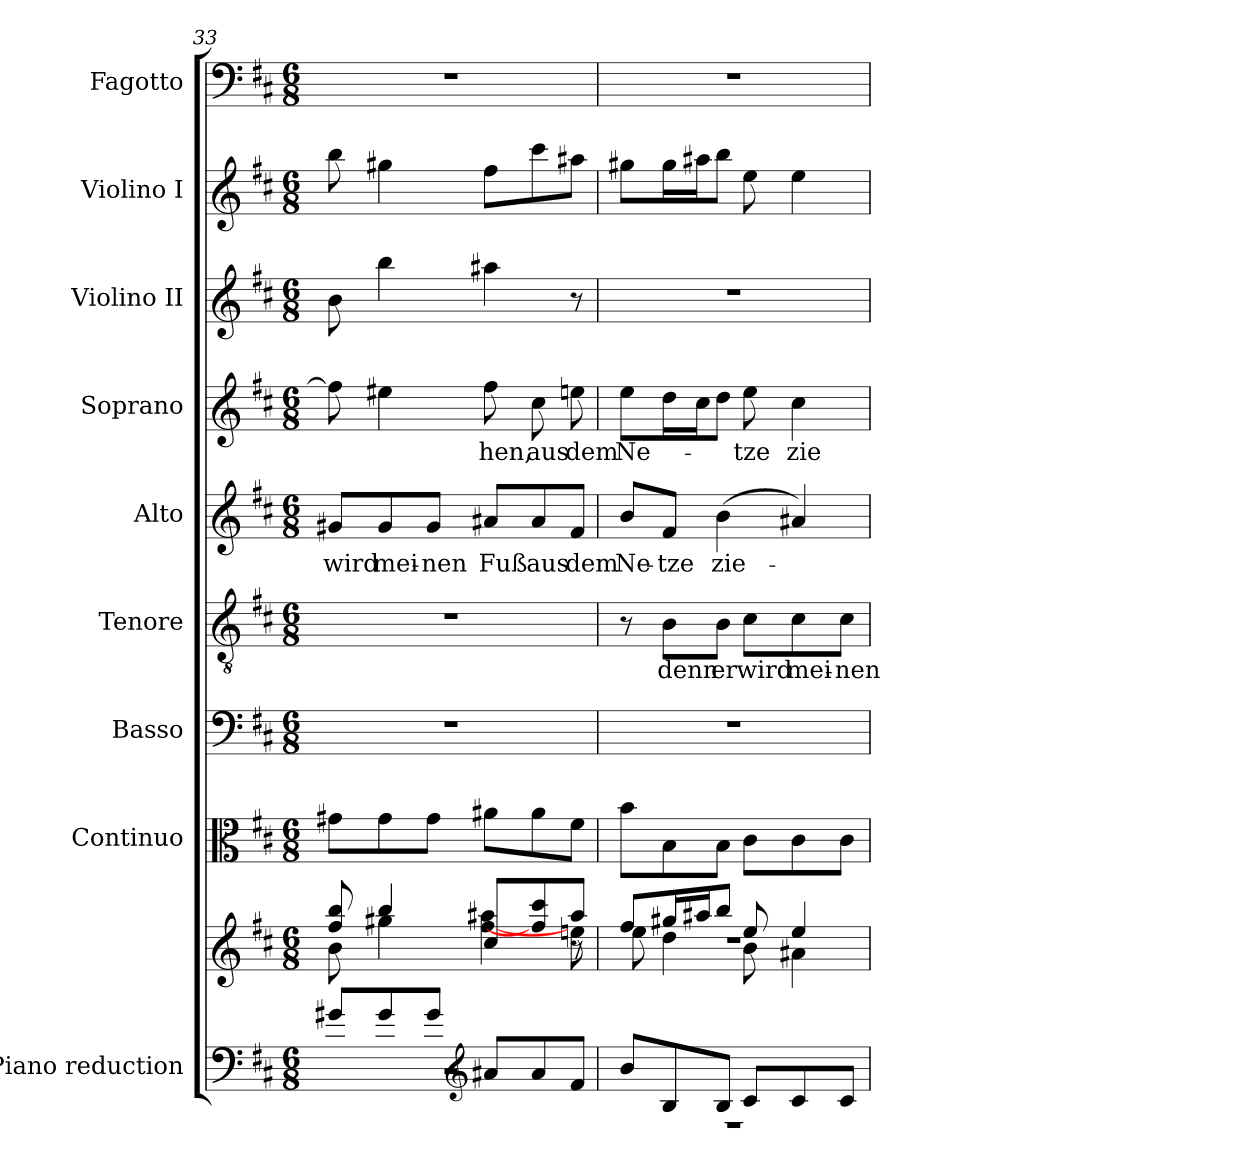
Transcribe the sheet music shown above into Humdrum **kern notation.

**kern	**kern	**kern	**kern	**kern	**text	**kern	**text	**kern	**text	**kern	**kern	**kern
*part9	*part9	*part8	*part7	*part6	*part6	*part5	*part5	*part4	*part4	*part3	*part2	*part1
*staff10	*staff9	*staff8	*staff7	*staff6	*staff6	*staff5	*staff5	*staff4	*staff4	*staff3	*staff2	*staff1
*I"Piano reduction	*	*I"Continuo	*I"Basso	*I"Tenore	*	*I"Alto	*	*I"Soprano	*	*I"Violino II	*I"Violino I	*I"Fagotto
*I'Pno	*	*	*	*	*	*	*	*	*	*I'Vln	*I'Vln	*
!!LO:PB:g=z
*clefF4	*clefG2	*clefC3	*clefF4	*clefGv2	*	*clefG2	*	*clefG2	*	*clefG2	*clefG2	*clefF4
*k[f#c#]	*k[f#c#]	*k[f#c#]	*k[f#c#]	*k[f#c#]	*	*k[f#c#]	*	*k[f#c#]	*	*k[f#c#]	*k[f#c#]	*k[f#c#]
*M6/8	*M6/8	*M6/8	*M6/8	*M6/8	*	*M6/8	*	*M6/8	*	*M6/8	*M6/8	*M6/8
=33	=33	=33	=33	=33	=33	=33	=33	=33	=33	=33	=33	=33
*^	*^	*	*	*	*	*	*	*	*	*	*	*
*	*	*	*^	*	*	*	*	*	*	*	*	*	*	*
!	!	!	!	!	!	!	!	!	!	!LO:LY:b	!	!	!	!	!
8g#X/L	2.r	8ff#!/ 8bb/	8b\	4.ryy	8g#X\L	2.r	2.r	.	8g#X/L	wird	8ff#\]	.	8b\	8bb\	2.r
!	!	!	!	!	!	!	!	!	!	!LO:LY:b	!	!	!	!	!
8g#/	.	4bb/	4gg#X\	.	8g#\	.	.	.	8g#/	mei-	4ee#X\	.	4bb\	4gg#X\	.
!	!	!	!	!	!	!	!	!	!	!LO:LY:b	!	!	!	!	!
8g#/J	.	.	.	.	8g#\J	.	.	.	8g#/J	nen	.	.	.	.	.
*clefG2	*	*	*	*	*	*	*	*	*	*	*	*	*	*	*
!	!	!	!	!	!	!	!	!	!	!LO:LY:b	!	!LO:LY:b	!	!	!
8a#X/L	.	8cc#!/L	[4ff#\ 4aa#X\	4ryy	8a#X\L	.	.	.	8a#X/L	Fuß	8ff#\	-hen,	4aa#X\	8ff#\L	.
!	!	!	!	!	!	!	!	!	!	!LO:LY:b	!	!LO:LY:b	!	!	!
8a#/	.	8ff#!/] 8ccc#!/	.	.	8a#\	.	.	.	8a#/	aus	8cc#\	aus	.	8ccc#\	.
!	!	!	!	!	!	!	!	!	!	!LO:LY:b	!	!LO:LY:b	!	!	!
8f#/J	.	8aa#/J	8eeni!\	8r	8f#\J	.	.	.	8f#/J	dem	8een\	dem	8r	8aa#X\J	.
=34	=34	=34	=34	=34	=34	=34	=34	=34	=34	=34	=34	=34	=34	=34	=34
!	!	!	!	!	!	!	!	!	!	!LO:LY:b	!	!LO:LY:b	!	!	!
8b/L	2.r	8ff#/L	8ee!\	2.r	8b\L	2.r	8r	.	8b/L	Ne-	8ee\L	Ne-	2.r	8gg#X\L	2.r
!	!	!	!	!	!	!	!	!LO:LY:b	!	!LO:LY:b	!	!	!	!	!
8B/	.	16gg#X/L	4dd!\	.	8B\	.	8B\L	denn	8f#/J	-tze	16dd\L	.	.	16gg#\L	.
.	.	16aa#X/J	.	.	.	.	.	.	.	.	16cc#\J	.	.	16aa#X\J	.
!	!	!	!	!	!	!	!	!LO:LY:b	!	!LO:LY:b	!	!	!	!	!
8B/J	.	8bb/J	.	.	8B\J	.	8B\J	er	(4b\	zie-	8dd\J	.	.	8bb\J	.
!	!	!	!	!	!	!	!	!LO:LY:b	!	!	!	!LO:LY:b	!	!	!
8c#/L	.	8ee/	8b!\	.	8c#\L	.	8c#\L	wird	.	.	8ee\	-tze	.	8ee\	.
!	!	!	!	!	!	!	!	!LO:LY:b	!	!	!	!LO:LY:b	!	!	!
8c#/	.	4ee/	4a#X!\	.	8c#\	.	8c#\	mei-	4a#X/)	.	4cc#\	zie-	.	4ee\	.
!	!	!	!	!	!	!	!	!LO:LY:b	!	!	!	!	!	!	!
8c#/J	.	.	.	.	8c#\J	.	8c#\J	nen	.	.	.	.	.	.	.
*v	*v	*	*	*	*	*	*	*	*	*	*	*	*	*	*
*	*v	*v	*v	*	*	*	*	*	*	*	*	*	*	*
=	=	=	=	=	=	=	=	=	=	=	=	=
*-	*-	*-	*-	*-	*-	*-	*-	*-	*-	*-	*-	*-
